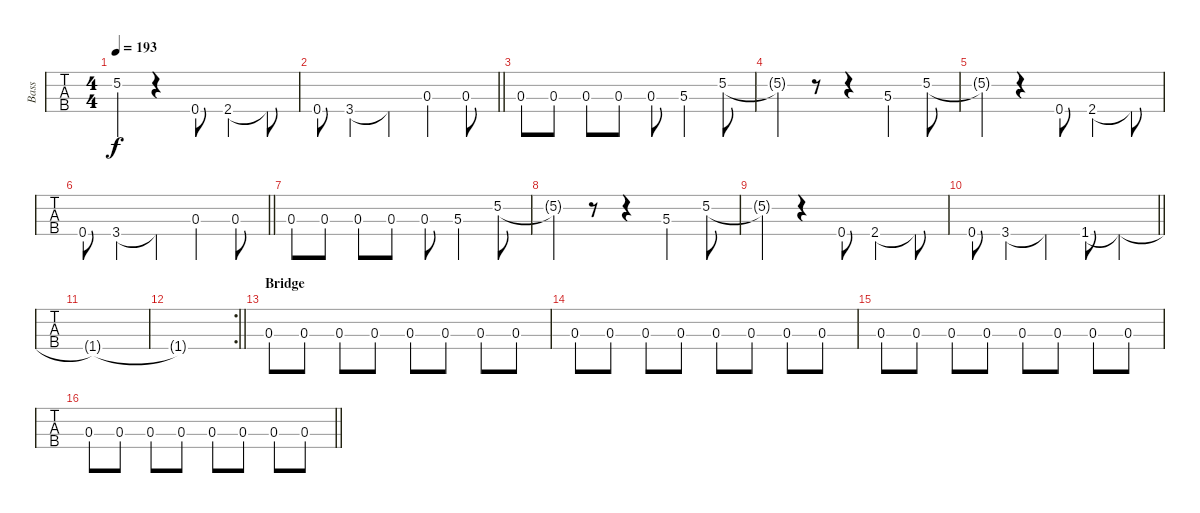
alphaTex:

\track ("Bass" "Bass") {instrument electricbassfinger}
\staff {tabs}
\tuning (G2 D2 A1 E1) {hide}
\ts (4 4)
\tempo 193
\clef f4
\ks c
5.2{t}.4{dy f} r.4 0.4.8 2.4.4 2.4{t}.8 |
\barLineRight lightlight
0.4.8 3.4.4 3.4{t}.4 0.3.4 0.3.8 |
0.3.8 0.3.8 0.3.8 0.3.8 0.3.8 5.3.4 5.2.8 |
5.2{t}.4 r.8 r.4 5.3.4 5.2.8 |
5.2{t}.4 r.4 0.4.8 2.4.4 2.4{t}.8 |
\barLineRight lightlight
0.4.8 3.4.4 3.4{t}.4 0.3.4 0.3.8 |
0.3.8 0.3.8 0.3.8 0.3.8 0.3.8 5.3.4 5.2.8 |
5.2{t}.4 r.8 r.4 5.3.4 5.2.8 |
5.2{t}.4 r.4 0.4.8 2.4.4 2.4{t}.8 |
\barLineRight lightlight
0.4.8 3.4.4 3.4{t}.4 1.4.8 1.4{t}.4 |
1.4{t}.1 |
\rc 2
\barLineRight lightlight
1.4{t}.1 |
\section ("" "Bridge")
0.3.8 0.3.8 0.3.8 0.3.8 0.3.8 0.3.8 0.3.8 0.3.8 |
0.3.8 0.3.8 0.3.8 0.3.8 0.3.8 0.3.8 0.3.8 0.3.8 |
0.3.8 0.3.8 0.3.8 0.3.8 0.3.8 0.3.8 0.3.8 0.3.8 |
\barLineRight lightlight
0.3.8 0.3.8 0.3.8 0.3.8 0.3.8 0.3.8 0.3.8 0.3.8
